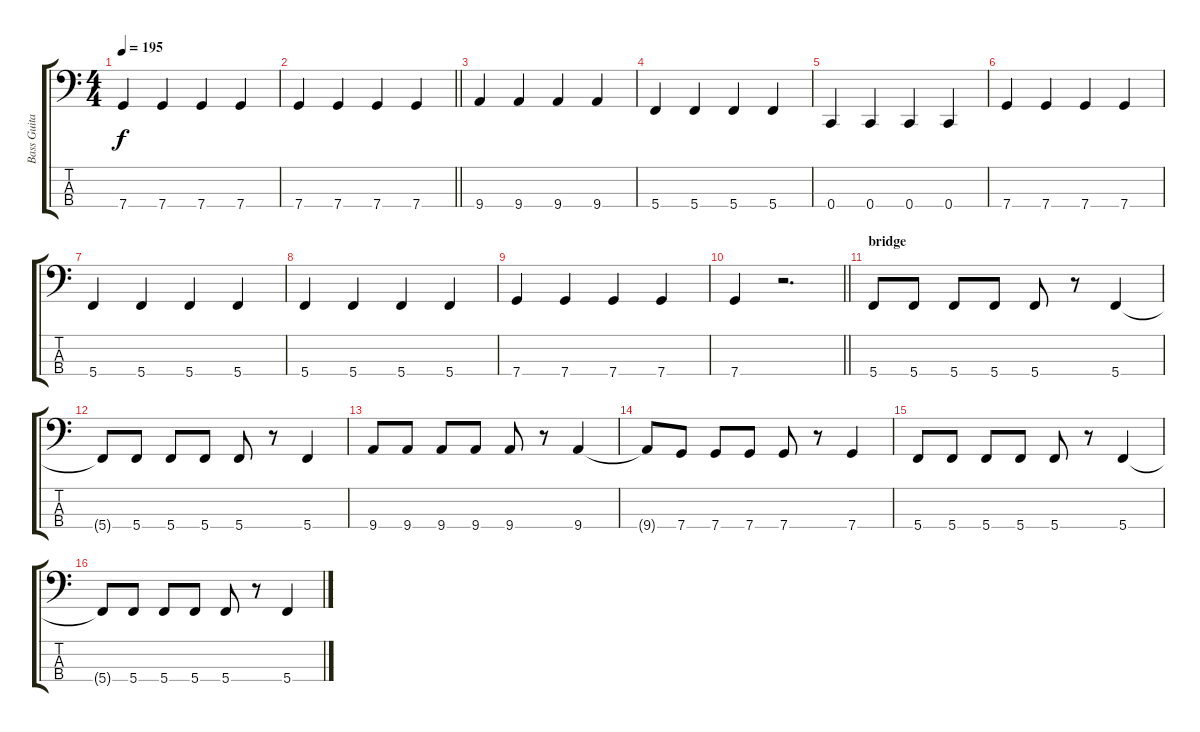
\track ("Bass Guitar" "Bass Guita") {instrument electricbasspick}
\staff {score tabs}
\tuning (F2 C2 G1 C1) {hide}
\ts (4 4)
\tempo 195
\clef f4
\ks c
7.4.4{dy f} 7.4.4 7.4.4 7.4.4 |
\barLineRight lightlight
7.4.4 7.4.4 7.4.4 7.4.4 |
9.4.4 9.4.4 9.4.4 9.4.4 |
5.4.4 5.4.4 5.4.4 5.4.4 |
0.4.4 0.4.4 0.4.4 0.4.4 |
7.4.4 7.4.4 7.4.4 7.4.4 |
5.4.4 5.4.4 5.4.4 5.4.4 |
5.4.4 5.4.4 5.4.4 5.4.4 |
7.4.4 7.4.4 7.4.4 7.4.4 |
\barLineRight lightlight
7.4.4 r.2{d} |
\section ("" "bridge")
5.4.8 5.4.8 5.4.8 5.4.8 5.4.8 r.8 5.4.4 |
5.4{t}.8 5.4.8 5.4.8 5.4.8 5.4.8 r.8 5.4.4 |
9.4.8 9.4.8 9.4.8 9.4.8 9.4.8 r.8 9.4.4 |
9.4{t}.8 7.4.8 7.4.8 7.4.8 7.4.8 r.8 7.4.4 |
5.4.8 5.4.8 5.4.8 5.4.8 5.4.8 r.8 5.4.4 |
5.4{t}.8 5.4.8 5.4.8 5.4.8 5.4.8 r.8 5.4.4
